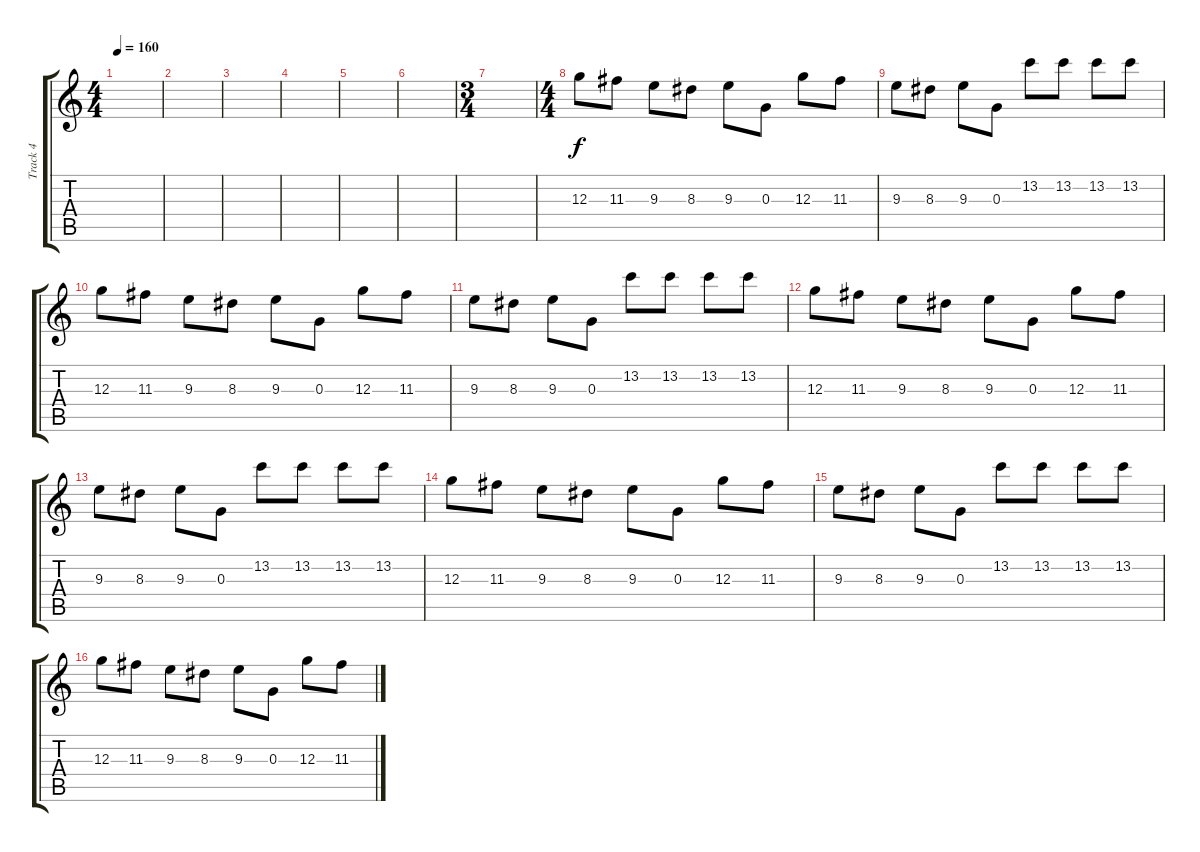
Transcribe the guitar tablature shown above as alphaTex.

\track ("Track 4" "Track 4") {instrument distortionguitar}
\staff {score tabs}
\tuning (E4 B3 G3 D3 A2 E2) {hide}
\ts (4 4)
\tempo 160
\clef g2
\ks c
|
|
|
|
|
|
\ts (3 4)
|
\ts (4 4)
12.3.8{volume 13} 11.3.8 9.3.8 8.3.8 9.3.8 0.3.8 12.3.8 11.3.8 |
9.3.8 8.3.8 9.3.8 0.3.8 13.2.8 13.2.8 13.2.8 13.2.8 |
12.3.8 11.3.8 9.3.8 8.3.8 9.3.8 0.3.8 12.3.8 11.3.8 |
9.3.8 8.3.8 9.3.8 0.3.8 13.2.8 13.2.8 13.2.8 13.2.8 |
12.3.8 11.3.8 9.3.8 8.3.8 9.3.8 0.3.8 12.3.8 11.3.8 |
9.3.8 8.3.8 9.3.8 0.3.8 13.2.8 13.2.8 13.2.8 13.2.8 |
12.3.8 11.3.8 9.3.8 8.3.8 9.3.8 0.3.8 12.3.8 11.3.8 |
9.3.8 8.3.8 9.3.8 0.3.8 13.2.8 13.2.8 13.2.8 13.2.8 |
12.3.8 11.3.8 9.3.8 8.3.8 9.3.8 0.3.8 12.3.8 11.3.8
